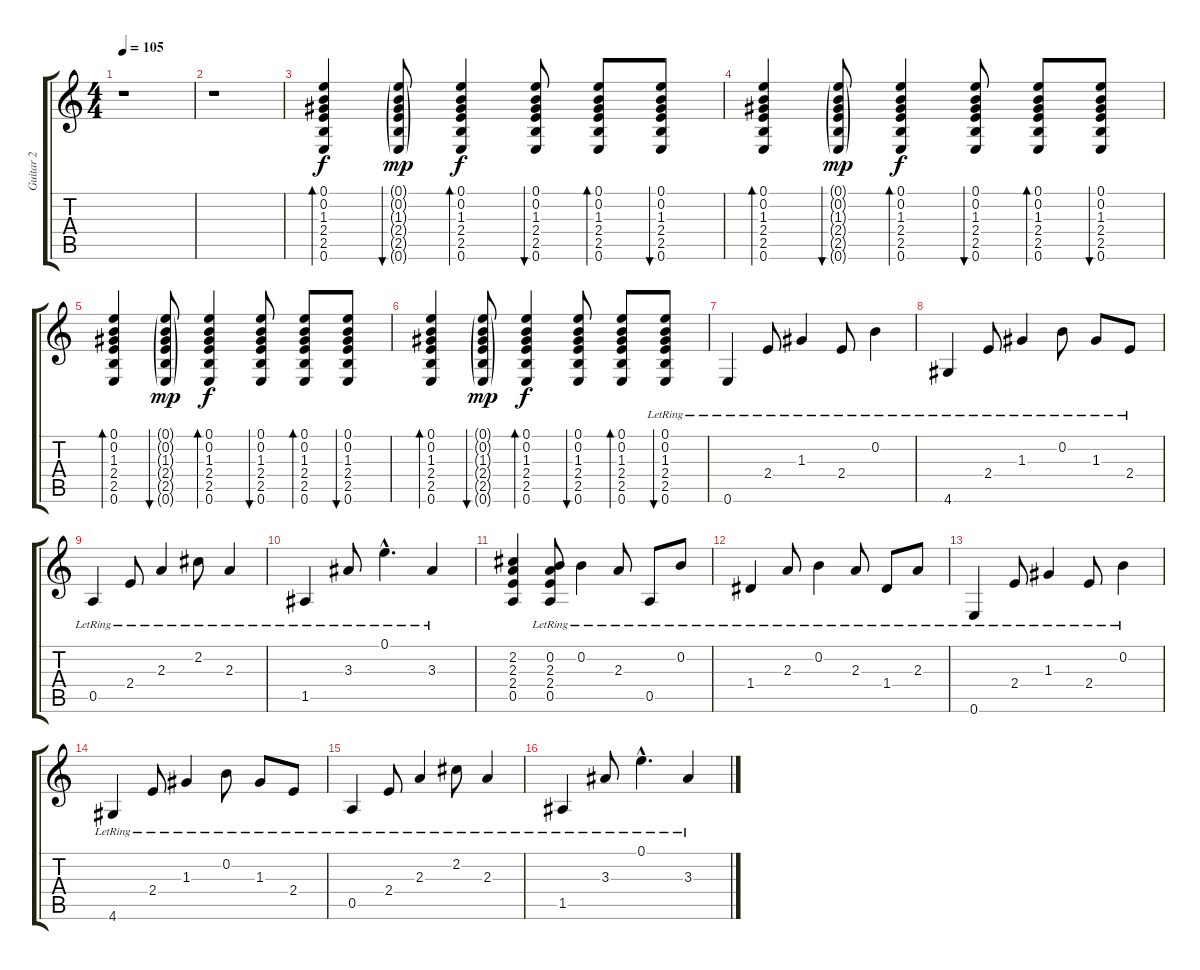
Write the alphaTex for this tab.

\track ("Guitar 2" "Guitar 2") {instrument acousticguitarsteel}
\staff {score tabs}
\tuning (E4 B3 G3 D3 A2 E2) {hide}
\ts (4 4)
\tempo 105
\clef g2
\ks c
r.1{dy f instrument acousticguitarsteel} |
r.1 |
(0.1 0.2 1.3 2.4 2.5 0.6).4{bd 60} (0.1{g} 0.2{g} 1.3{g} 2.4{g} 2.5{g} 0.6{g}).8{bu 60 dy mp} (0.1 0.2 1.3 2.4 2.5 0.6).4{bd 60 dy f} (0.1 0.2 1.3 2.4 2.5 0.6).8{bu 60} (0.1 0.2 1.3 2.4 2.5 0.6).8{bd 60} (0.1 0.2 1.3 2.4 2.5 0.6).8{bu 60} |
(0.1 0.2 1.3 2.4 2.5 0.6).4{bd 60} (0.1{g} 0.2{g} 1.3{g} 2.4{g} 2.5{g} 0.6{g}).8{bu 60 dy mp} (0.1 0.2 1.3 2.4 2.5 0.6).4{bd 60 dy f} (0.1 0.2 1.3 2.4 2.5 0.6).8{bu 60} (0.1 0.2 1.3 2.4 2.5 0.6).8{bd 60} (0.1 0.2 1.3 2.4 2.5 0.6).8{bu 60} |
(0.1 0.2 1.3 2.4 2.5 0.6).4{bd 60} (0.1{g} 0.2{g} 1.3{g} 2.4{g} 2.5{g} 0.6{g}).8{bu 60 dy mp} (0.1 0.2 1.3 2.4 2.5 0.6).4{bd 60 dy f} (0.1 0.2 1.3 2.4 2.5 0.6).8{bu 60} (0.1 0.2 1.3 2.4 2.5 0.6).8{bd 60} (0.1 0.2 1.3 2.4 2.5 0.6).8{bu 60} |
(0.1 0.2 1.3 2.4 2.5 0.6).4{bd 60} (0.1{g} 0.2{g} 1.3{g} 2.4{g} 2.5{g} 0.6{g}).8{bu 60 dy mp} (0.1 0.2 1.3 2.4 2.5 0.6).4{bd 60 dy f} (0.1 0.2 1.3 2.4 2.5 0.6).8{bu 60} (0.1 0.2 1.3 2.4 2.5 0.6).8{bd 60} (0.1{lr} 0.2{lr} 1.3{lr} 2.4{lr} 2.5{lr} 0.6).8{bu 60} |
0.6{lr}.4 2.4{lr}.8 1.3{lr}.4 2.4{lr}.8 0.2{lr}.4 |
4.6{lr}.4 2.4{lr}.8 1.3{lr}.4 0.2{lr}.8 1.3{lr}.8 2.4{lr}.8 |
0.5{lr}.4 2.4{lr}.8 2.3{lr}.4 2.2{lr}.8 2.3{lr}.4 |
1.5{lr}.4 3.3{lr}.8 0.1{hac lr}.4{d} 3.3{lr}.4 |
(2.2 2.3 2.4 0.5).4 (0.2 2.3{lr} 2.4{lr} 0.5{lr}).8 0.2{lr}.4 2.3{lr}.8 0.5{lr}.8 0.2{lr}.8 |
1.4{lr}.4 2.3{lr}.8 0.2{lr}.4 2.3{lr}.8 1.4{lr}.8 2.3{lr}.8 |
0.6{lr}.4 2.4{lr}.8 1.3{lr}.4 2.4{lr}.8 0.2{lr}.4 |
4.6{lr}.4 2.4{lr}.8 1.3{lr}.4 0.2{lr}.8 1.3{lr}.8 2.4{lr}.8 |
0.5{lr}.4 2.4{lr}.8 2.3{lr}.4 2.2{lr}.8 2.3{lr}.4 |
1.5{lr}.4 3.3{lr}.8 0.1{hac lr}.4{d} 3.3{lr}.4
